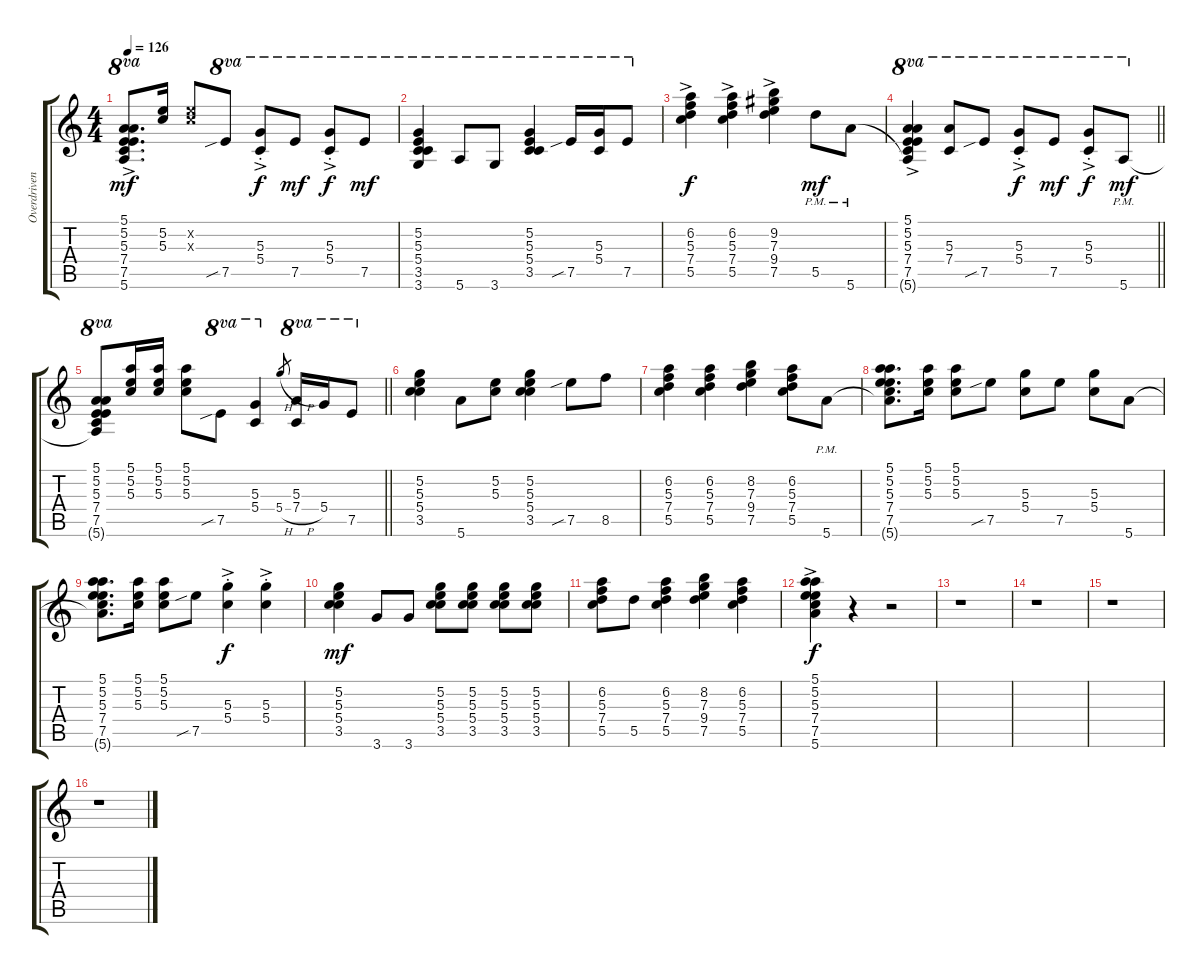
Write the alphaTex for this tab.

\track ("Overdriven Gtr. (Jeff Healey)" "Overdriven") {instrument overdrivenguitar}
\staff {score tabs}
\tuning (E4 B3 G3 D4 A3 E3) {hide}
\ts (4 4)
\tempo 126
\clef g2
\ks c
(5.1{ac} 5.2{ac} 5.3{ac} 7.4{ac} 7.5{ac} 5.6{t}).8{d ot 8va dy mf} (5.2 5.3).16 (5.2{x} 5.3{x}).8 7.5{sib}.8{ot 8va} (5.3{ac st} 5.4{ac st}).8{ot 8va dy f} 7.5.8{ot 8va dy mf} (5.3{ac st} 5.4{ac st}).8{ot 8va dy f} 7.5.8{ot 8va dy mf} |
(5.2 5.3 5.4 3.5 3.6).4{ot 8va} 5.6.8{ot 8va} 3.6.8{ot 8va} (5.2 5.3 5.4 3.5).4{ot 8va} 7.5{sib}.16{ot 8va} (5.3 5.4).16{ot 8va} 7.5.8{ot 8va} |
(6.2{ac} 5.3{ac} 7.4{ac} 5.5{ac}).4{dy f} (6.2{ac} 5.3{ac} 7.4{ac} 5.5{ac}).4 (9.2{ac} 7.3{ac} 9.4{ac} 7.5{ac}).4 5.5{pm}.8{dy mf} 5.6{pm}.8 |
\barLineRight lightlight
(5.1{ac} 5.2{ac} 5.3{ac} 7.4{ac} 7.5{ac} 5.6{t}).4{ot 8va} (5.3 7.4).8{ot 8va} 7.5{sib}.8{ot 8va} (5.3{ac st} 5.4{ac st}).8{ot 8va dy f} 7.5.8{ot 8va dy mf} (5.3{ac st} 5.4{ac st}).8{ot 8va dy f} 5.6{pm}.8{ot 8va dy mf} |
\barLineRight lightlight
(5.1 5.2 5.3 7.4 7.5 5.6{t}).8{ot 8va} (5.1 5.2 5.3).16 (5.1 5.2 5.3).16 (5.1 5.2 5.3).8 7.5{sib}.8{ot 8va} (5.3 5.4).4{ot 8va} 5.4{h}.8{gr} (5.3 7.4{h}).16{ot 8va} 5.4.16{ot 8va} 7.5.8{ot 8va} |
(5.2 5.3 5.4 3.5).4 5.6.8 (5.2 5.3).8 (5.2 5.3 5.4 3.5).4 7.5{sib}.8 8.5.8 |
(6.2 5.3 7.4 5.5).4 (6.2 5.3 7.4 5.5).4 (8.2 7.3 9.4 7.5).4 (6.2 5.3 7.4 5.5).8 5.6{pm}.8 |
(5.1 5.2 5.3 7.4 7.5 5.6{t}).8{d} (5.1 5.2 5.3).16 (5.1 5.2 5.3).8 7.5{sib}.8 (5.3 5.4).8 7.5.8 (5.3 5.4).8 5.6.8 |
(5.1 5.2 5.3 7.4 7.5 5.6{t}).8{d} (5.1 5.2 5.3).16 (5.1 5.2 5.3).8 7.5{sib}.8 (5.3{ac st} 5.4{ac st}).4{dy f} (5.3{ac st} 5.4{ac st}).4 |
(5.2 5.3 5.4 3.5).4{dy mf} 3.6.8 3.6.8 (5.2 5.3 5.4 3.5).8 (5.2 5.3 5.4 3.5).8 (5.2 5.3 5.4 3.5).8 (5.2 5.3 5.4 3.5).8 |
(6.2 5.3 7.4 5.5).8 5.5.8 (6.2 5.3 7.4 5.5).4 (8.2 7.3 9.4 7.5).4 (6.2 5.3 7.4 5.5).4 |
(5.1{ac} 5.2{ac} 5.3{ac} 7.4{ac} 7.5{ac} 5.6{ac}).4{dy f} r.4 r.2 |
r.1 |
r.1 |
r.1 |
r.1
